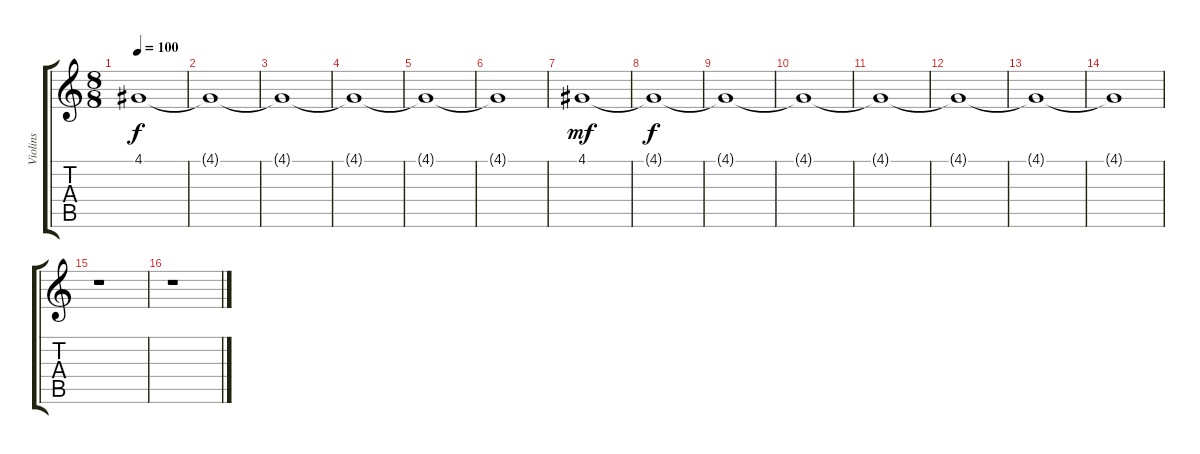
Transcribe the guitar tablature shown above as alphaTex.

\track ("Violins" "Violins") {instrument tremolostrings}
\staff {score tabs}
\tuning (E4 B3 G3 D3 A2 E2) {hide}
\ts (8 8)
\tempo 100
\clef g2
\ks c
4.1{t}.1{dy f} |
4.1{t}.1 |
4.1{t}.1 |
4.1{t}.1 |
4.1{t}.1 |
4.1{t}.1 |
4.1.1{dy mf} |
4.1{t}.1{dy f} |
4.1{t}.1 |
4.1{t}.1 |
4.1{t}.1 |
4.1{t}.1 |
4.1{t}.1 |
4.1{t}.1 |
r.1 |
r.1
